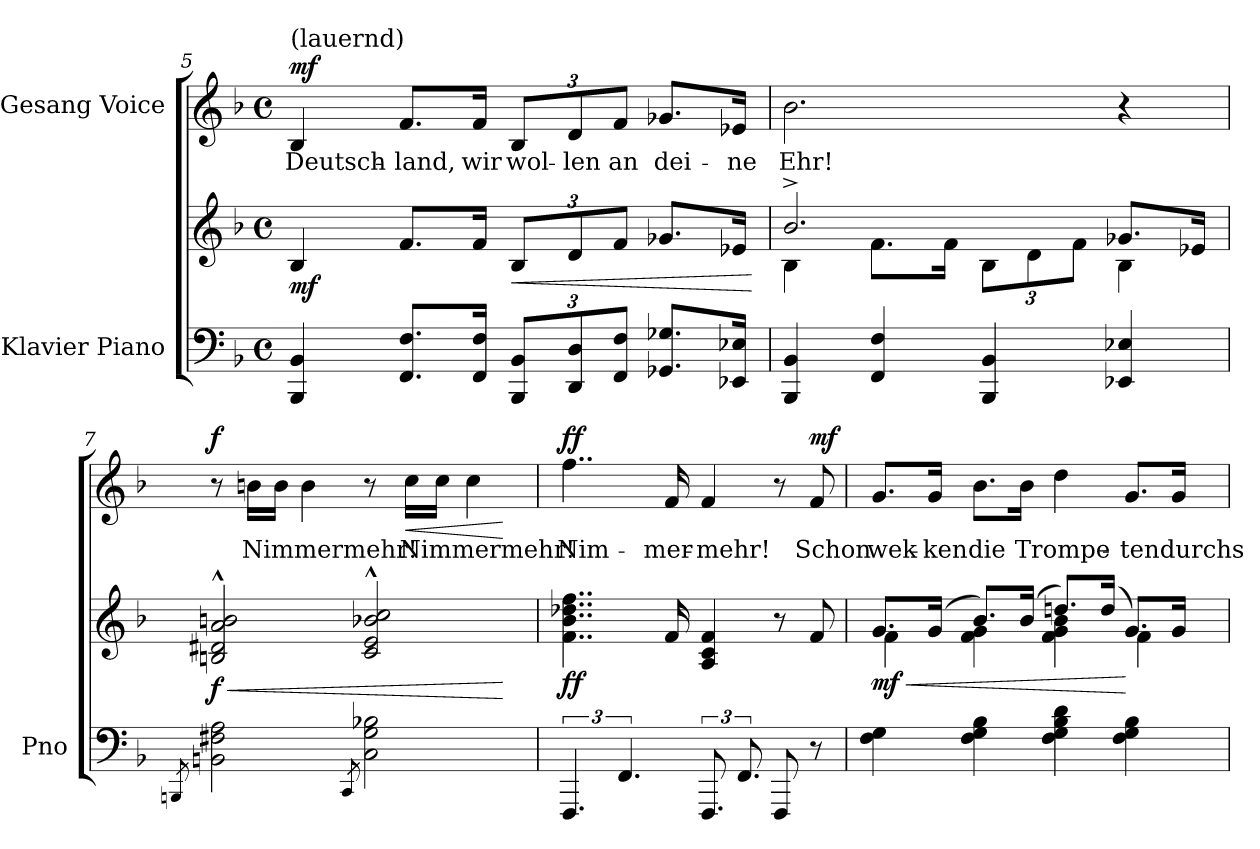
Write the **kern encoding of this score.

**kern	**kern	**dynam	**kern	**text	**dynam
*part2	*part2	*part2	*part1	*part1	*part1
*staff3	*staff2	*staff2/3	*staff1	*staff1	*staff1
*I"Klavier Piano	*	*	*I"Gesang Voice	*	*
*I'Pno	*	*	*	*	*
*clefF4	*clefG2	*	*clefG2	*	*
*k[b-]	*k[b-]	*	*k[b-]	*	*
*M4/4	*M4/4	*	*M4/4	*	*
*met(c)	*met(c)	*	*met(c)	*	*
=5	=5	=5	=5	=5	=5
!	!	!	!LO:TX:a:t=(lauernd)	!	!
!	!	!LO:DY:b	!	!LO:LY:b	!LO:DY:a
4BBB-/ 4BB-/	4B-/	mf	4B-/	Deutsch-	mf
!	!	!	!	!LO:LY:b	!
8.FF/ 8.F/L	8.f/L	.	8.f/L	-land,	.
!	!	!	!	!LO:LY:b	!
16FF/ 16F/Jk	16f/Jk	.	16f/Jk	wir	.
*Xbrackettup	*Xbrackettup	*	*	*	*
!	!	!LO:HP:b	!	!LO:LY:b	!
12BBB-/ 12BB-/L	12B-/L	<	12B-/L	wol-	.
!	!	!	!	!LO:LY:b	!
12DD/ 12D/	12d/	.	12d/	-len	.
!	!	!	!	!LO:LY:b	!
12FF/ 12F/J	12f/J	.	12f/J	an	.
!	!	!	!	!LO:LY:b	!
8.GG-X/ 8.G-X/L	8.g-X/L	.	8.g-X/L	dei-	.
!	!	!	!	!LO:LY:b	!
16EE-X/ 16E-X/Jk	16e-X/Jk	.	16e-X/Jk	-ne	.
.	.	[	.	.	.
=6	=6	=6	=6	=6	=6
*	*^	*	*	*	*
!	!	!	!	!	!LO:LY:b	!
4BBB-/ 4BB-/	2.b-^/	4B-\	.	2.b-\	Ehr!	.
4FF/ 4F/	.	8.f\L	.	.	.	.
.	.	16f\Jk	.	.	.	.
4BBB-/ 4BB-/	.	12B-\L	.	.	.	.
.	.	12d\	.	.	.	.
.	.	12f\J	.	.	.	.
4EE-X/ 4E-X/	8.g-X/L	4B-\	.	4r	.	.
.	16e-X/Jk	.	.	.	.	.
*	*v	*v	*	*	*	*
=7	=7	=7	=7	=7	=7
8qBBBn/	.	.	.	.	.
!	!	!LO:HP:b	!	!	!
!	!	!LO:DY:n=1:b	!	!	!LO:DY:a
2BBn\ 2F#X\ 2A\	2Bn/^^ 2d#X/^^ 2a/^^ 2bn/^^	< f	8r	.	f
!	!	!	!	!LO:LY:b	!
.	.	.	16bn\LL	Nimmermehr!	.
.	.	.	16b\JJ	.	.
.	.	.	4b\	.	.
8qCC/	.	.	.	.	.
2C\ 2G\ 2B-X\	2c/^^ 2e/^^ 2b-X/^^ 2cc/^^	.	8r	.	.
!	!	!	!	!LO:LY:b	!LO:HP:b
.	.	.	16cc\LL	Nimmermehr!	<
.	.	.	16cc\JJ	.	.
.	.	.	4cc\	.	.
.	.	[	.	.	[
!!LO:LB:g=z
=8	=8	=8	=8	=8	=8
*brackettup	*	*	*	*	*
!	!	!LO:DY:b	!	!LO:LY:b	!LO:DY:a
6.FFF/	4..f\ 4..b-\ 4..dd-X\ 4..ff\	ff	4..ff\	Nim-	ff
6.FF/	.	.	.	.	.
!	!	!	!	!LO:LY:b	!
.	16f/	.	16f/	-mer-	.
!	!	!	!	!LO:LY:b	!
12.FFF/	4A/ 4c/ 4f/	.	4f/	-mehr!	.
12.FF/	.	.	.	.	.
8FFF/	8r	.	8r	.	.
!	!	!	!	!LO:LY:b	!LO:DY:a
8r	8f/	.	8f/	Schon	mf
=9	=9	=9	=9	=9	=9
!	!	!LO:HP:b	!	!LO:LY:b	!
*	*^	*	*	*	*
!	!	!	!LO:DY:n=1:b	!	!	!
4F\ 4G\	8.g/L	4f\	< mf	8.g/L	wek-	.
!	!	!	!	!	!LO:LY:b	!
.	(>16g/Jk	.	.	16g/Jk	-ken	.
!	!	!	!	!	!LO:LY:b	!
4F\ 4G\ 4B-\	8.b-/L)	4f\ 4g\	.	8.b-\L	die	.
!	!	!	!	!	!LO:LY:b	!
.	(>16b-/Jk	.	.	16b-\Jk	Trompe-	.
4F\ 4G\ 4B-\ 4d\	8.ddn/L)	4f\ 4g\ 4b-\	.	4dd\	.	.
.	(>16dd/Jk	.	.	.	.	.
!	!	!	!	!	!LO:LY:b	!
4F\ 4G\ 4B-\	8.g/L)	4f\	[	8.g/L	-ten	.
!	!	!	!	!	!LO:LY:b	!
.	16g/Jk	.	.	16g/Jk	durchs	.
*	*v	*v	*	*	*	*
=	=	=	=	=	=
*-	*-	*-	*-	*-	*-
